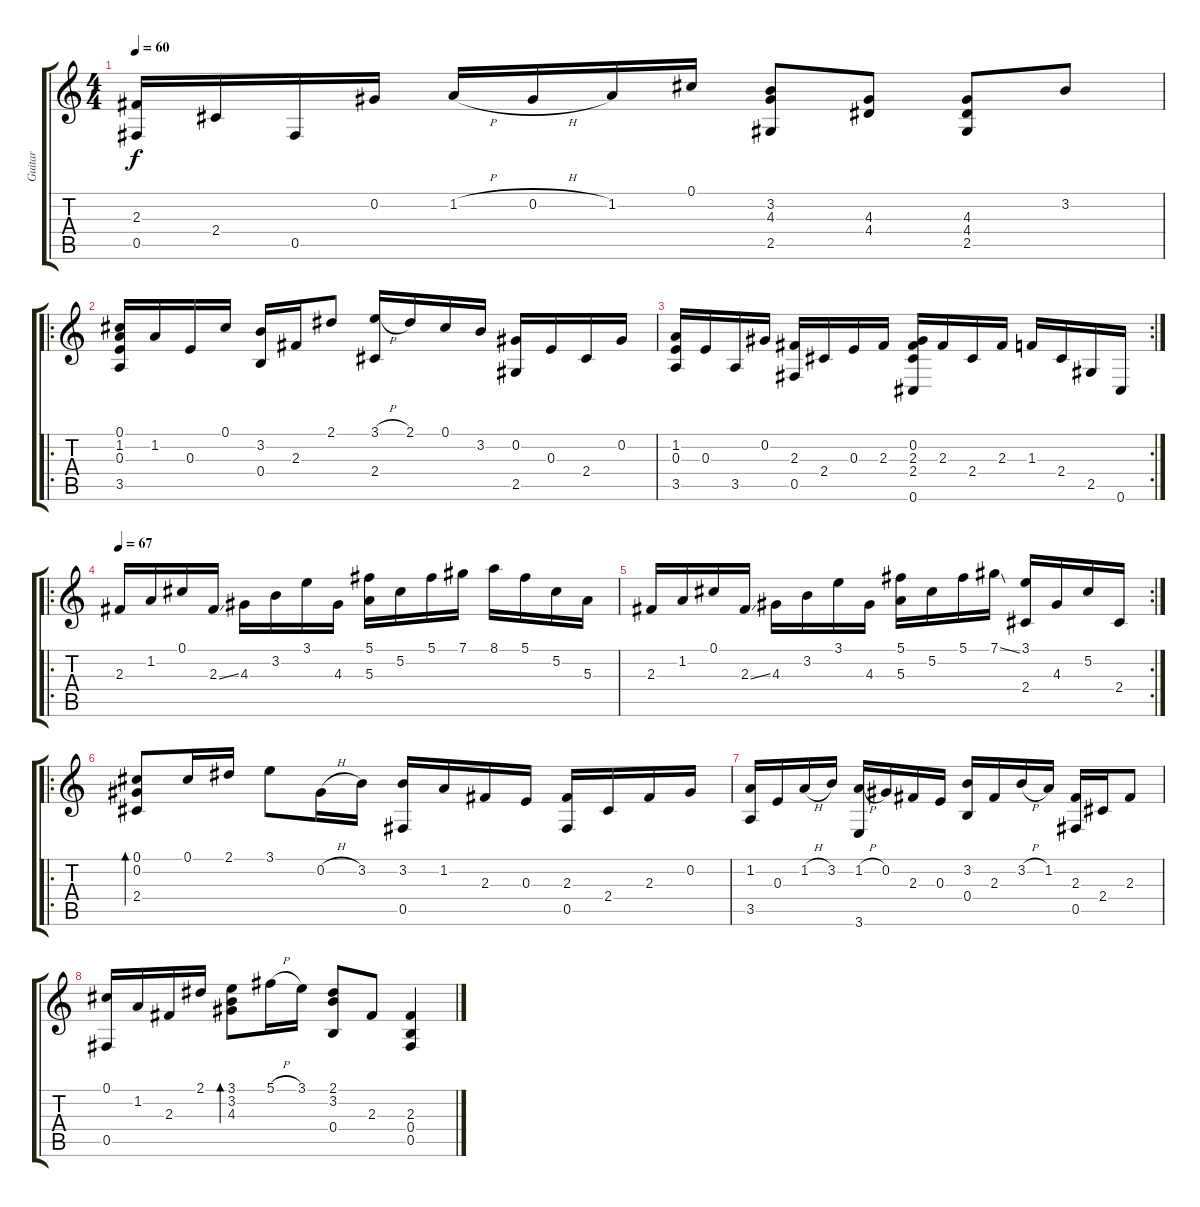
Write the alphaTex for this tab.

\track ("Guitar" "Guitar") {instrument acousticguitarsteel}
\staff {score tabs}
\tuning (Db4 Ab3 E3 B2 Gb2 Db2) {hide}
\ts (4 4)
\tempo 60
\clef g2
\ks c
(2.3 0.5).16{dy f} 2.4.16 0.5.16 0.2.16 1.2{h}.16 0.2{h}.16 1.2.16 0.1.16 (3.2 4.3 2.5).8 (4.3 4.4).8 (4.3 4.4 2.5).8 3.2.8 |
\ro
(0.1 1.2 0.3 3.5).16 1.2.16 0.3.16 0.1.16 (3.2 0.4).16 2.3.16 2.1.8 (3.1{h} 2.4).16 2.1.16 0.1.16 3.2.16 (0.2 2.5).16 0.3.16 2.4.16 0.2.16 |
\rc 2
(1.2 0.3 3.5).16 0.3.16 3.5.16 0.2.16 (2.3 0.5).16 2.4.16 0.3.16 2.3.16 (0.2 2.3 2.4 0.6).16 2.3.16 2.4.16 2.3.16 1.3.16 2.4.16 2.5.16 0.6.16 |
\ro
\tempo 67
2.3.16 1.2.16 0.1.16 2.3{ss}.16 4.3.16 3.2.16 3.1.16 4.3.16 (5.1 5.3).16 5.2.16 5.1.16 7.1.16 8.1.16 5.1.16 5.2.16 5.3.16 |
\rc 2
2.3.16 1.2.16 0.1.16 2.3{ss}.16 4.3.16 3.2.16 3.1.16 4.3.16 (5.1 5.3).16 5.2.16 5.1.16 7.1{ss}.16 (3.1 2.4).16 4.3.16 5.2.16 2.4.16 |
\ro
(0.1 0.2 2.4).8{bd 120} 0.1.16 2.1.16 3.1.8 0.2{h}.16 3.2.16 (3.2 0.5).16 1.2.16 2.3.16 0.3.16 (2.3 0.5).16 2.4.16 2.3.16 0.2.16 |
(1.2 3.5).16 0.3.16 1.2{h}.16 3.2.16 (1.2{h} 3.6).16 0.2.16 2.3.16 0.3.16 (3.2 0.4).16 2.3.16 3.2{h}.16 1.2.16 (2.3 0.5).16 2.4.16 2.3.8 |
(0.1 0.5).16 1.2.16 2.3.16 2.1.16 (3.1 3.2 4.3).8{bd 120} 5.1{h}.16 3.1.16 (2.1 3.2 0.4).8 2.3.8 (2.3 0.4 0.5).4
